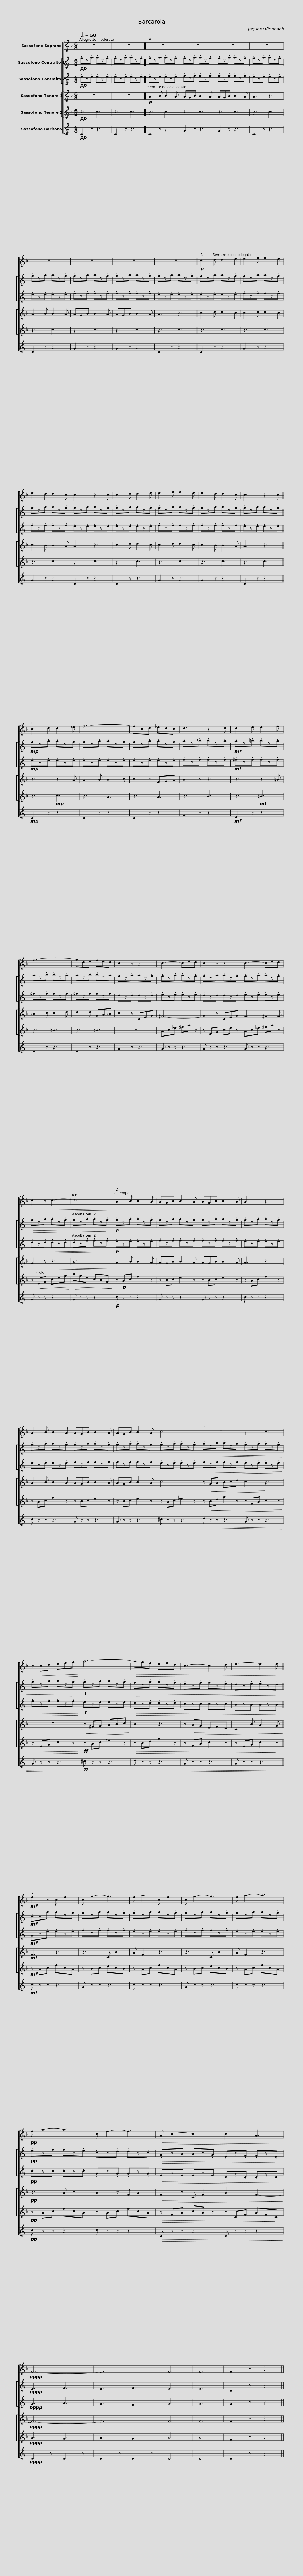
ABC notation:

X:1
%%score [ 1 [ 2 3 ] [ 4 5 ] 6 ]
L:1/8
Q:3/8=50
M:6/8
I:linebreak $
K:none
V:1 treble transpose=-2
V:2 treble transpose=-9
V:3 treble transpose=-9
V:4 treble transpose=-14
V:5 treble transpose=-14
V:6 treble transpose=-21
V:1
[K:F] z6 | z6 || z6 | z6 | z6 |$ %5
 z6 | z6 | z6 | z6 | z6 || %10
!p! c2 d d2 e |$ e2 f f2 e | e2 d d2 c | c3 z2 c | c2 d d2 e | %15
 e2 f f2 e | e2 d d2 c |$ c3 z2 c || c2 d d2 _e | f6- | %20
 fcd _edc | d3 z2 d | d2 e e2 f |$ g6- | gde fed | %25
 c2 z z3 | c3- ced | c2 z z3 |$ c3- ced |!>(! c2 z c3- | %30
 c6!>)! || A2 B B2 A | AGB B2 A | AGB B2 A |$ A3 z3 | %35
 A2 B B2 A | AGB B2 A | AGB B2 A | c6 || z6 |$ %40
 z3 c3 | z!<(! cd efg!<)! | a6- |!>(! agf efd | c3- c2 d | %45
 e3- e2!>)! e ||$!mf! f2 z c f2 | c g2- g3 | f a2 c f2 | c g2- g3 | %50
 f a2- a3 |$!pp! f a2- a3 | c f2- f3 |!>(! A c2- c3 | c3 A3!>)! |$ %55
!pppp! F6- | F6 | F6 | F6 | F2 z z3 |] %60
V:2
[K:C]!pp! .gz.a .az.g | .gz.a .az.g || .gz.a .az.g | .gz.a .az.g | .gz.a .az.g |$ %5
 .gz.a .az.g | .gz.a .az.g | .gz.a .az.g | .gz.a .az.g | .gz.a .az.g || %10
 .gz.a .az.g |$ .gz.a .az.g | .gz.a .az.g | .gz.a .az.g | .gz.a .az.g | %15
 .gz.a .az.g | .gz.a .az.g |$ .gz.a .az.g ||!mp! .gz.a .az.g | .gz.a .az.g | %20
 .gz.a .az.g | .az._b .bz.a |!mf! .az.!courtesy!=b .bz.a |$ .az.b .bz.a | .az.b .bz.a | %25
 .gz.a .az.g | .gz.a .az.g | .gz.a .az.g |$ .gz.a .az.g |!>(! .gz.a .az.g | %30
 .gz.a .az!>)!.g ||!p! .gz.a .az.g | .gz.a .az.g | .gz.a .az.g |$ .gz.a .az.g | %35
 .gz.a .az.g | .gz.a .az.g | .gz.a .az.g | .gz.a .az.g ||!<(! .az.b .bz.a |$ %40
 .gz.a .az.g | .gz.a .az!<)!.g |!f! .gz.a .az.g |!>(! .fz.g .gz.f | .ez.f .fz.e | %45
 .dz.e .ez!>)!.d ||$!mf! .cz.a .az.g | .gz.a .az.g | .gz.a .az.g | .gz.a .az.g | %50
 .gz.a .az.g |$!pp! .ez.f .fz.e | .cz.d .dz.c |!>(! .Gz.A .Az.G | .Ez.F .Fz!>)!.E |$ %55
!pppp! E3 F3 | E3 F3 | E6 | E6 | C2 z z3 |] %60
V:3
[K:C]!pp! .ez.e .ez.e | .ez.e .ez.e || .ez.e .ez.e | .fz.f .fz.f | .fz.f .fz.f |$ %5
 .ez.e .ez.e | .ez.e .ez.e | .fz.f .fz.f | .fz.f .fz.f | .ez.e .ez.e || %10
 .ez.e .ez.e |$ .fz.f .fz.f | .fz.f .fz.f | .ez.e .ez.e | .ez.e .ez.e | %15
 .fz.f .fz.f | .fz.f .fz.f |$ .ez.e .ez.e ||!mp! .ez.e .ez.e | .ez.e .ez.e | %20
 .ez.e .ez.e | .fz.f .fz.f |!mf! .^fz.f .fz.f |$ .^fz.f .fz.f | .^fz.f .fz.f | %25
 .dz.d .dz.d | .ez.e .ez.e | .dz.d .dz.d |$ .ez.e .ez.e |!>(! .dz.d .dz.d | %30
 .dz.f .fz.f!>)! ||!p! .ez.e .ez.e | .fz.f .fz.f | .fz.f .fz.f |$ .ez.e .ez.e | %35
 .ez.e .ez.e | .fz.f .fz.f | .fz.f .fz.f | .ez.e .ez.e ||!<(! fzf fzf |$ %40
 .ez.e .ez.e | .fz.f .fz.f!<)! |!f! .ez.e .ez.e |!>(! .dz.d .dz.d | .cz.c .cz.c | %45
 .Bz.B .Bz!>)!.B ||$!mf! .Gz.e .ez.e | .fz.f .fz.f | .ez.e .ez.e | .fz.f .fz.f | %50
 .ez.e .ez.e |$!pp! .cz.c .cz.c | .Gz.G .Gz.G |!>(! .Ez.E .Ez.E | .Cz.C .Cz.C!>)! |$ %55
!pppp! G3 A3 | G3 F3 | G6 | G6 | G2 z z3 |] %60
V:4
[K:F] z6 | z6 ||!p! A2 B B2 A | AGB B2 A | AGB B2 A |$ %5
 A3 z3 | A2 B B2 A | AGB B2 A | AGB B2 A | A3 z3 || %10
 c2 d d2 c |$ c2 d d2 c | c2 B B2 A | A3 z3 | c2 d d2 c | %15
 c2 d d2 c | c2 B B2 A |$ A3 z3 || z3 z2 A | A2 B B2 c | %20
 c2 z FGA | B2 z z3 | z3 z2 =B |$ =B2 c c2 d | d2 d GA=B | %25
 c2 z CEG | ^F6- | G2 z CEG |$ F3 ^F2 F |!>(! G2 z z3 | %30
 B6!>)! || A2 B B2 A | AGB B2 A | AGB B2 A |$ A3 z3 | %35
 A2 B B2 A | AGB B2 A | AGB B2 A | c6 || z!<(! GA Bcd |$ %40
 c3!<)! z3 | z6 |!<(! z ^FG ABc!<)! | B3 z3 | z!>(! AG EFD | %45
 C2 B A2 G!>)! ||$!mf! F3 z3 | z3 C B2 | A F2 z3 | z3 C B2 | %50
 A F2 z3 |$!pp! z3 A c2 | A2 z F A2 |!>(! F2 z C F2 | A3 F3-!>)! |$ %55
!pppp! F6- | F6 | F6 | F6 | F2 z z3 |] %60
V:5
[K:F]!pp! z3 c3 | z3 c3 || z3 c3 | z3 c3 | z3 c3 |$ %5
 z3 c3 | z3 c3 | z3 c3 | z3 c3 | z3 c3 || %10
 z3 c3 |$ z3 c3 | z3 c3 | z3 c3 | z3 c3 | %15
 z3 c3 | z3 c3 |$ z3 c3 || z3!mp! c3 | z3 A3 | %20
 z3 A3 | z3 B3 | z3!mf! =B3 |$ z3 =B3 | z3 =B3 | %25
 z6 | Ac_e ^fa z | z EG ce z |$ Ac_e ^fa z | z!<(! EG ceg!<)! | %30
!>(! bge cBG!>)! || z!p! Ac f2 z | z Bc e2 z | z Bc e2 z |$ z Ac f2 z | %35
 z Ac f2 z | z Bc e2 z | z Bc e2 z | z Ac _e2 z || z!<(! Bd g2 z |$ %40
 z FA c2 z | z EG c2 z!<)! |!ff! z Ac _e2 z |!>(! z Bd g2 z | z FA c2 z | %45
 z EG c2!>)! z ||$!mf! z Ac fcA | z Bc ecB | z Ac fcA | z Bc ecB | %50
 z Ac fcA |$!pp! z Ac fcA | z Ac fcA |!>(! z FA cA z | z CF AF!>)!C |$ %55
!pppp! A3 G3 | A3 G3 | A6 | A6 | F2 z z3 |] %60
V:6
[K:C]!pp! C2 z z3 | C2 z z3 || C2 z z3 | G2 z z3 | G2 z z3 |$ %5
 C2 z z3 | C2 z z3 | G2 z z3 | G2 z z3 | C2 z z3 || %10
 C2 z z3 |$ G2 z z3 | G2 z z3 | C2 z z3 | C2 z z3 | %15
 G2 z z3 | G2 z z3 |$ C2 z z3 ||!mp! C2 z z3 | C2 z z3 | %20
 C2 z z3 | F2 z z3 |!mf! D2 z z3 |$ D2 z z3 | D2 z z3 | %25
 G2 z z3 | G z z z3 | G z z z3 |$ G z z z3 | G z z z3 | %30
 G z z z3 ||!p! c z z z3 | G z z z3 | G z z z3 |$ c z z z3 | %35
 c z z z3 | G z z z3 | G z z z3 | ^c z z z3 ||!<(! d z z z3 |$ %40
 G z z z3 | G z z z3!<)! |!ff! ^c z z z3 |!>(! d z z z3 | G z z z3 | %45
 G z z z3!>)! ||$!mf! c z z z3 | G z z z3 | c z z z3 | G z z z3 | %50
 c z z z3 |$!pp! c z z z3 | c z z z3 |!>(! C z z z3 | C z z z3!>)! |$ %55
!pppp! C2 z C2 z | C2 z C2 z | C6 | C6 | C2 z z3 |] %60
